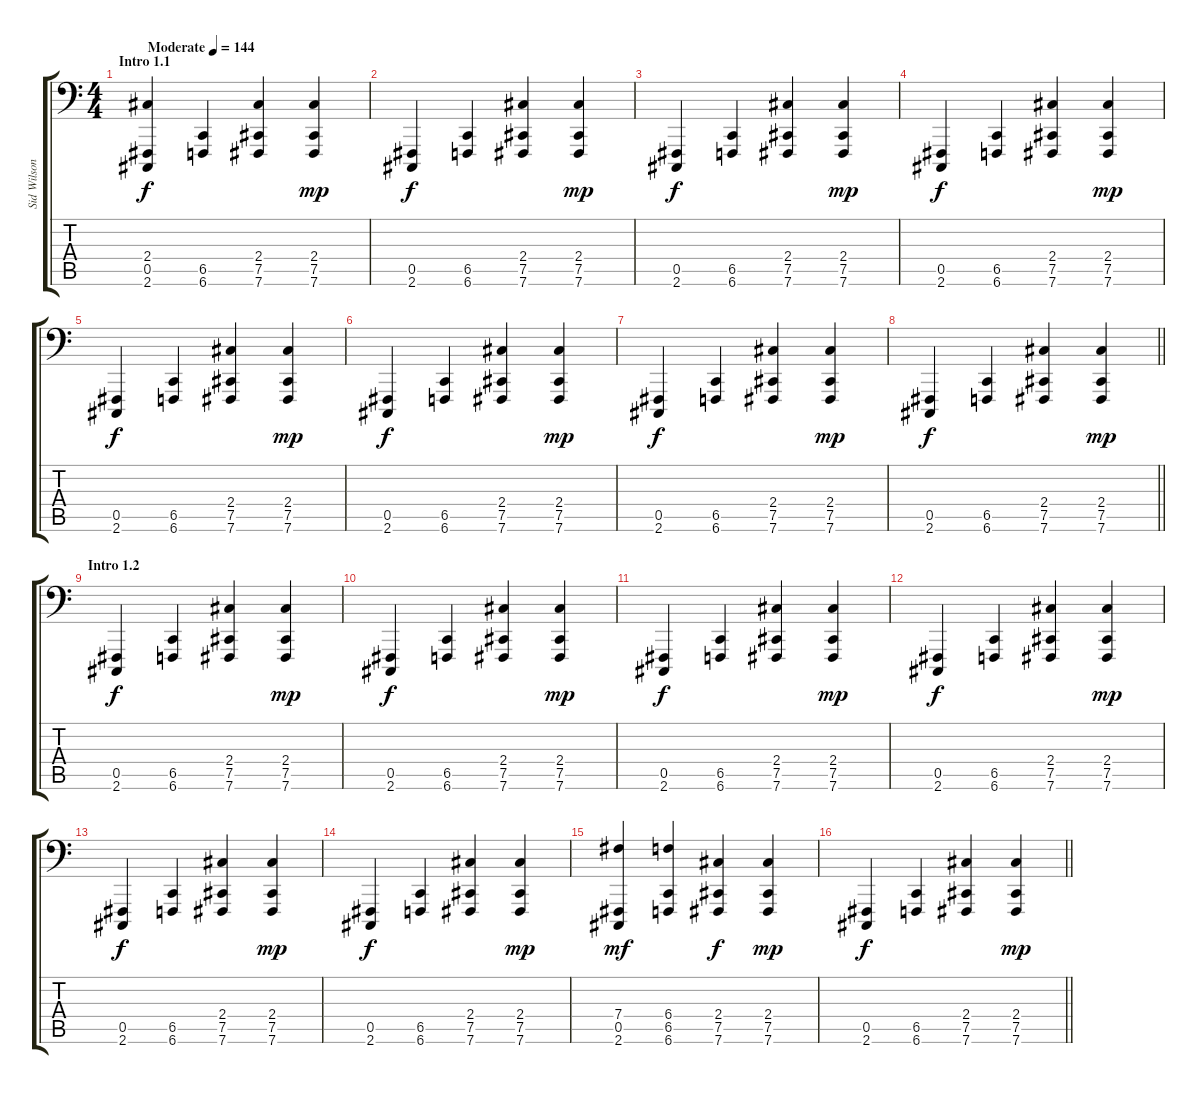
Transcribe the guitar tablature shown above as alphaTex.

\track ("Sid Wilson" "Sid Wilson") {instrument lead2sawtooth}
\staff {score tabs}
\tuning (Db4 Ab3 E3 B2 Gb1 B0) {hide}
\ts (4 4)
\section ("" "Intro 1.1")
\tempo (144 "Moderate")
\clef f4
\ks c
(2.4 0.5 2.6).4{dy f volume 8 instrument lead2sawtooth} (6.5 6.6).4 (2.4 7.5 7.6).4{instrument guitarharmonics} (2.4 7.5 7.6).4{dy mp} |
(0.5 2.6).4{dy f instrument lead2sawtooth} (6.5 6.6).4 (2.4 7.5 7.6).4{instrument guitarharmonics} (2.4 7.5 7.6).4{dy mp} |
(0.5 2.6).4{dy f instrument lead2sawtooth} (6.5 6.6).4 (2.4 7.5 7.6).4{instrument guitarharmonics} (2.4 7.5 7.6).4{dy mp} |
(0.5 2.6).4{dy f instrument lead2sawtooth} (6.5 6.6).4 (2.4 7.5 7.6).4{instrument guitarharmonics} (2.4 7.5 7.6).4{dy mp} |
(0.5 2.6).4{dy f instrument lead2sawtooth} (6.5 6.6).4 (2.4 7.5 7.6).4{instrument guitarharmonics} (2.4 7.5 7.6).4{dy mp} |
(0.5 2.6).4{dy f instrument lead2sawtooth} (6.5 6.6).4 (2.4 7.5 7.6).4{instrument guitarharmonics} (2.4 7.5 7.6).4{dy mp} |
(0.5 2.6).4{dy f instrument lead2sawtooth} (6.5 6.6).4 (2.4 7.5 7.6).4{instrument guitarharmonics} (2.4 7.5 7.6).4{dy mp} |
\barLineRight lightlight
(0.5 2.6).4{dy f instrument lead2sawtooth} (6.5 6.6).4 (2.4 7.5 7.6).4{instrument guitarharmonics} (2.4 7.5 7.6).4{dy mp} |
\section ("" "Intro 1.2")
(0.5 2.6).4{dy f instrument lead2sawtooth} (6.5 6.6).4 (2.4 7.5 7.6).4{instrument guitarharmonics} (2.4 7.5 7.6).4{dy mp} |
(0.5 2.6).4{dy f instrument lead2sawtooth} (6.5 6.6).4 (2.4 7.5 7.6).4{instrument guitarharmonics} (2.4 7.5 7.6).4{dy mp} |
(0.5 2.6).4{dy f instrument lead2sawtooth} (6.5 6.6).4 (2.4 7.5 7.6).4{instrument guitarharmonics} (2.4 7.5 7.6).4{dy mp} |
(0.5 2.6).4{dy f instrument lead2sawtooth} (6.5 6.6).4 (2.4 7.5 7.6).4{instrument guitarharmonics} (2.4 7.5 7.6).4{dy mp} |
(0.5 2.6).4{dy f instrument lead2sawtooth} (6.5 6.6).4 (2.4 7.5 7.6).4{instrument guitarharmonics} (2.4 7.5 7.6).4{dy mp} |
(0.5 2.6).4{dy f instrument lead2sawtooth} (6.5 6.6).4 (2.4 7.5 7.6).4{instrument guitarharmonics} (2.4 7.5 7.6).4{dy mp} |
(7.4 0.5 2.6).4{dy mf instrument lead2sawtooth} (6.4 6.5 6.6).4 (2.4 7.5 7.6).4{dy f instrument guitarharmonics} (2.4 7.5 7.6).4{dy mp} |
\barLineRight lightlight
(0.5 2.6).4{dy f instrument lead2sawtooth} (6.5 6.6).4 (2.4 7.5 7.6).4{instrument guitarharmonics} (2.4 7.5 7.6).4{dy mp}
